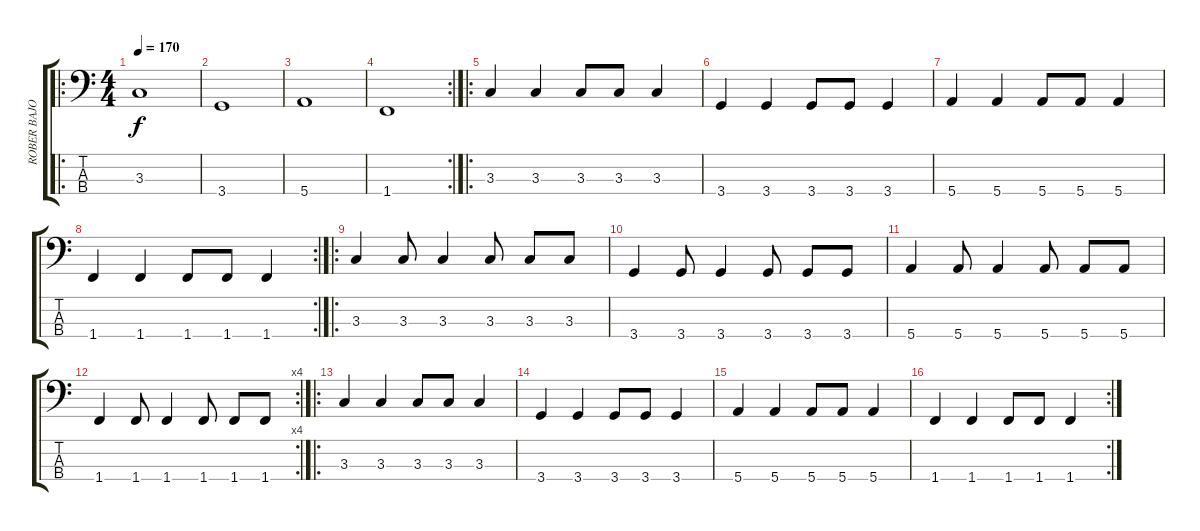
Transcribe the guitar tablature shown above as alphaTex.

\track ("ROBER BAJO" "ROBER BAJO") {instrument electricbasspick}
\staff {score tabs}
\tuning (G2 D2 A1 E1) {hide}
\ro
\ts (4 4)
\tempo 170
\clef f4
\ks c
3.3.1{dy f instrument electricbasspick} |
3.4.1 |
5.4.1 |
\rc 2
1.4.1 |
\ro
3.3.4 3.3.4 3.3.8 3.3.8 3.3.4 |
3.4.4 3.4.4 3.4.8 3.4.8 3.4.4 |
5.4.4 5.4.4 5.4.8 5.4.8 5.4.4 |
\rc 2
1.4.4 1.4.4 1.4.8 1.4.8 1.4.4 |
\ro
3.3.4 3.3.8 3.3.4 3.3.8 3.3.8 3.3.8 |
3.4.4 3.4.8 3.4.4 3.4.8 3.4.8 3.4.8 |
5.4.4 5.4.8 5.4.4 5.4.8 5.4.8 5.4.8 |
\rc 4
1.4.4 1.4.8 1.4.4 1.4.8 1.4.8 1.4.8 |
\ro
3.3.4 3.3.4 3.3.8 3.3.8 3.3.4 |
3.4.4 3.4.4 3.4.8 3.4.8 3.4.4 |
5.4.4 5.4.4 5.4.8 5.4.8 5.4.4 |
\rc 2
1.4.4 1.4.4 1.4.8 1.4.8 1.4.4
